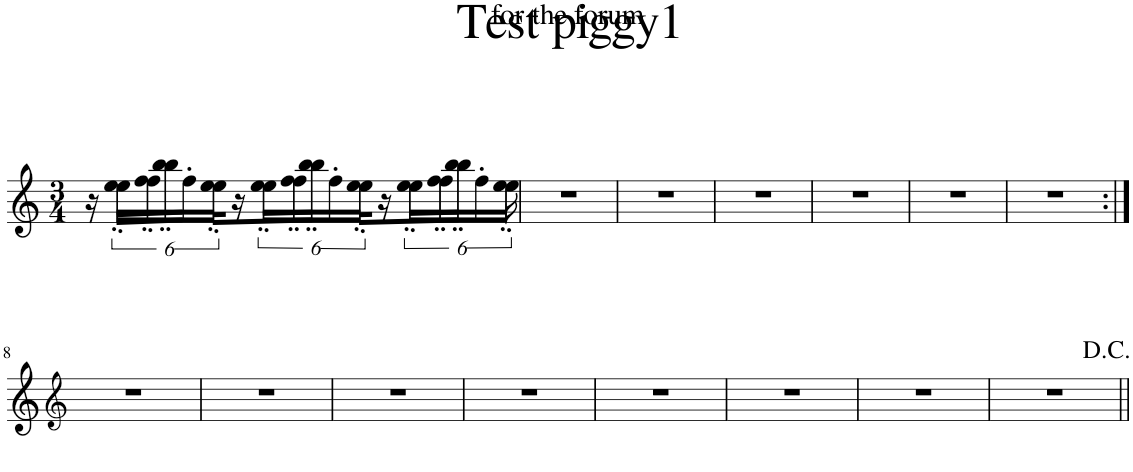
**kern	**text
*part1	*part1
*staff1	*staff1
*I"Flute	*
*I'Fl	*
*clefG2	*
*k[]	*
*M3/4	*
=1	=1
*^	*
24r	24ryy	.
!	!	!LO:LY:b
24ee'\LL	24ee'\LL	͡
!	!	!LO:LY:b
24ff'\	24ff'\	͡
!	!	!LO:LY:b
24bb'\	24bb'\	͡
!	!	!LO:LY:b
24ff'\	24ryy	͡
!	!	!LO:LY:b
24ee'\JJ	24ee'\LL	͡
24r	24ryy	.
!	!	!LO:LY:b
24ee'\LL	24ee'\	͡
!	!	!LO:LY:b
24ff'\	24ff'\	͡
!	!	!LO:LY:b
24bb'\	24bb'\JJ	͡
!	!	!LO:LY:b
24ff'\	24ryy	͡
!	!	!LO:LY:b
24ee'\JJ	24ee'\LL	͡
24r	24ryy	.
!	!	!LO:LY:b
24ee'\LL	24ee'\	͡
!	!	!LO:LY:b
24ff'\	24ff'\	͡
!	!	!LO:LY:b
24bb'\	24bb'\JJ	͡
!	!	!LO:LY:b
24ff'\	24ryy	͡
!	!	!LO:LY:b
24ee'\JJ	24ee'\	͡
*v	*v	*
=2	=2
2.r	.
=3	=3
2.r	.
=4	=4
2.r	.
=5	=5
2.r	.
=6	=6
2.r	.
=7	=7
2.r	.
!!LO:LB:g=z
=8:|!	=8:|!
*clefG2	*
2.r	.
=9	=9
2.r	.
=10	=10
2.r	.
=11	=11
2.r	.
=12	=12
2.r	.
=13	=13
2.r	.
=14	=14
2.r	.
=15	=15
2.r	.
=||	=||
*-	*-
